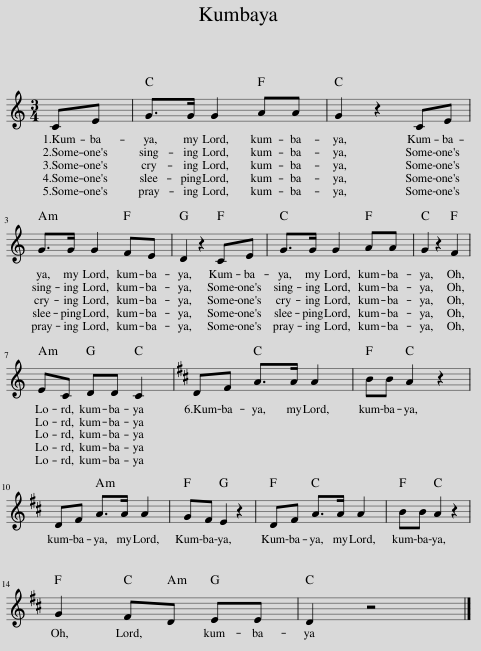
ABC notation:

X:1
L:1/8
M:3/4
I:linebreak $
K:C
V:1 treble
V:1
 CE | G>G G2 AA | G2 z2 CE |$ G>G G2 FE | D2 z2 CE | %5
 G>G G2 AA | G2 z2 F2 |$ EC DD C2 |[K:D] DF A>A A2 | BB A2 z2 |$ %10
 DF A>A A2 | GF E2 z2 | DF A>A A2 | BB A2 z2 |$ G2 FD EE | %15
 D2 z4 |] %16
